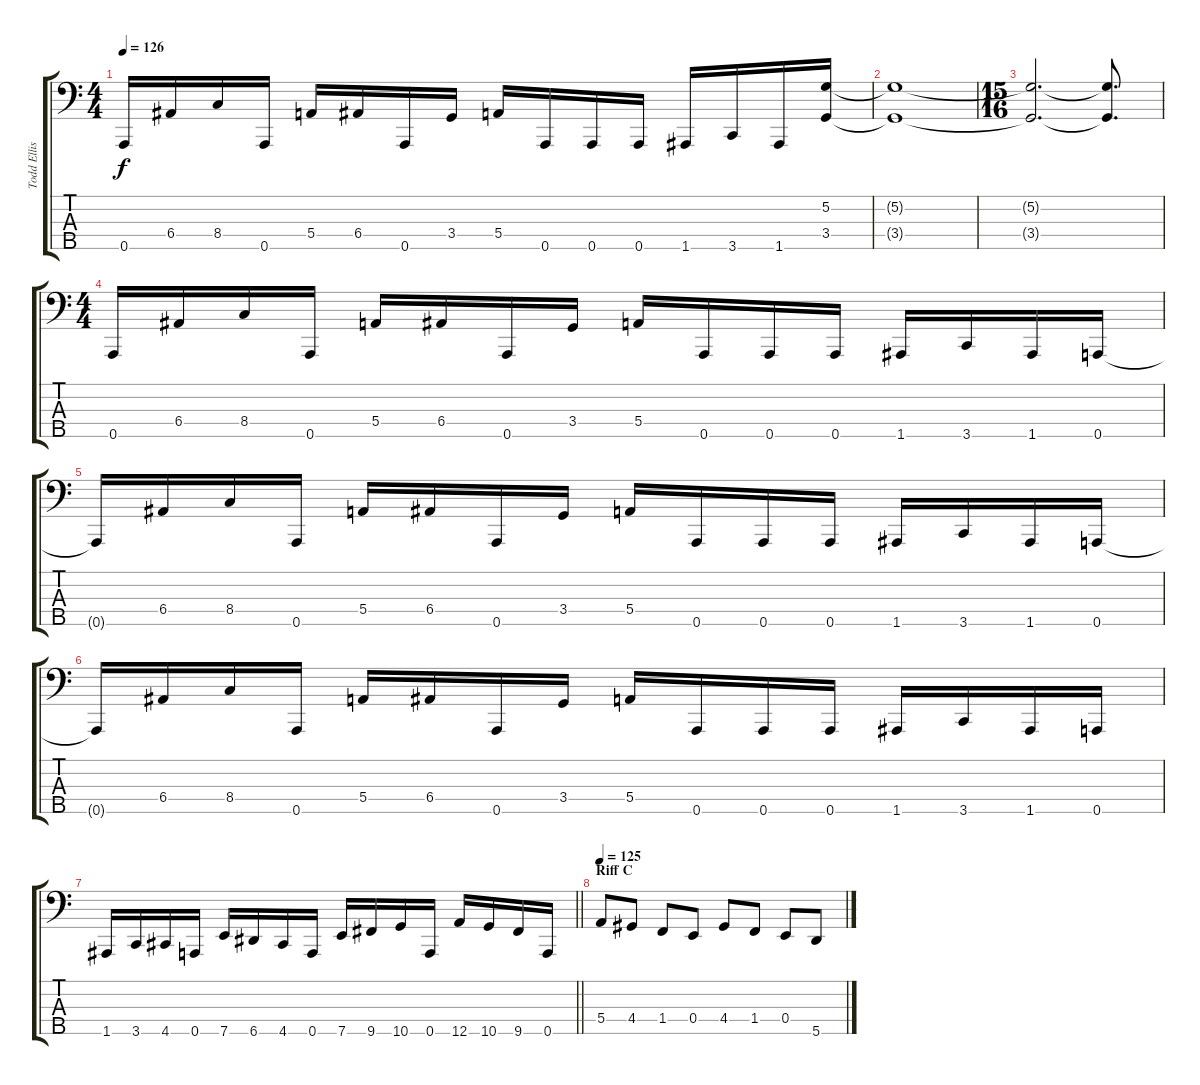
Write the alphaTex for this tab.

\track ("Todd Ellis" "Todd Ellis") {instrument electricbassfinger}
\staff {score tabs}
\tuning (G2 D2 A1 E1 A0) {hide}
\ts (4 4)
\tempo 126
\clef f4
\ks c
0.5{t}.16{dy f} 6.4.16 8.4.16 0.5.16 5.4.16 6.4.16 0.5.16 3.4.16 5.4.16 0.5.16 0.5.16 0.5.16 1.5.16 3.5.16 1.5.16 (5.2 3.4).16 |
(5.2{t} 3.4{t}).1 |
\ts (15 16)
(5.2{t} 3.4{t}).2{d} (5.2{t} 3.4{t}).8{d} |
\ts (4 4)
0.5.16 6.4.16 8.4.16 0.5.16 5.4.16 6.4.16 0.5.16 3.4.16 5.4.16 0.5.16 0.5.16 0.5.16 1.5.16 3.5.16 1.5.16 0.5.16 |
0.5{t}.16 6.4.16 8.4.16 0.5.16 5.4.16 6.4.16 0.5.16 3.4.16 5.4.16 0.5.16 0.5.16 0.5.16 1.5.16 3.5.16 1.5.16 0.5.16 |
0.5{t}.16 6.4.16 8.4.16 0.5.16 5.4.16 6.4.16 0.5.16 3.4.16 5.4.16 0.5.16 0.5.16 0.5.16 1.5.16 3.5.16 1.5.16 0.5.16 |
\barLineRight lightlight
1.5.16 3.5.16 4.5.16 0.5.16 7.5.16 6.5.16 4.5.16 0.5.16 7.5.16 9.5.16 10.5.16 0.5.16 12.5.16 10.5.16 9.5.16 0.5.16 |
\section ("" "Riff C")
\tempo 125
5.4.8 4.4.8 1.4.8 0.4.8 4.4.8 1.4.8 0.4.8 5.5.8
